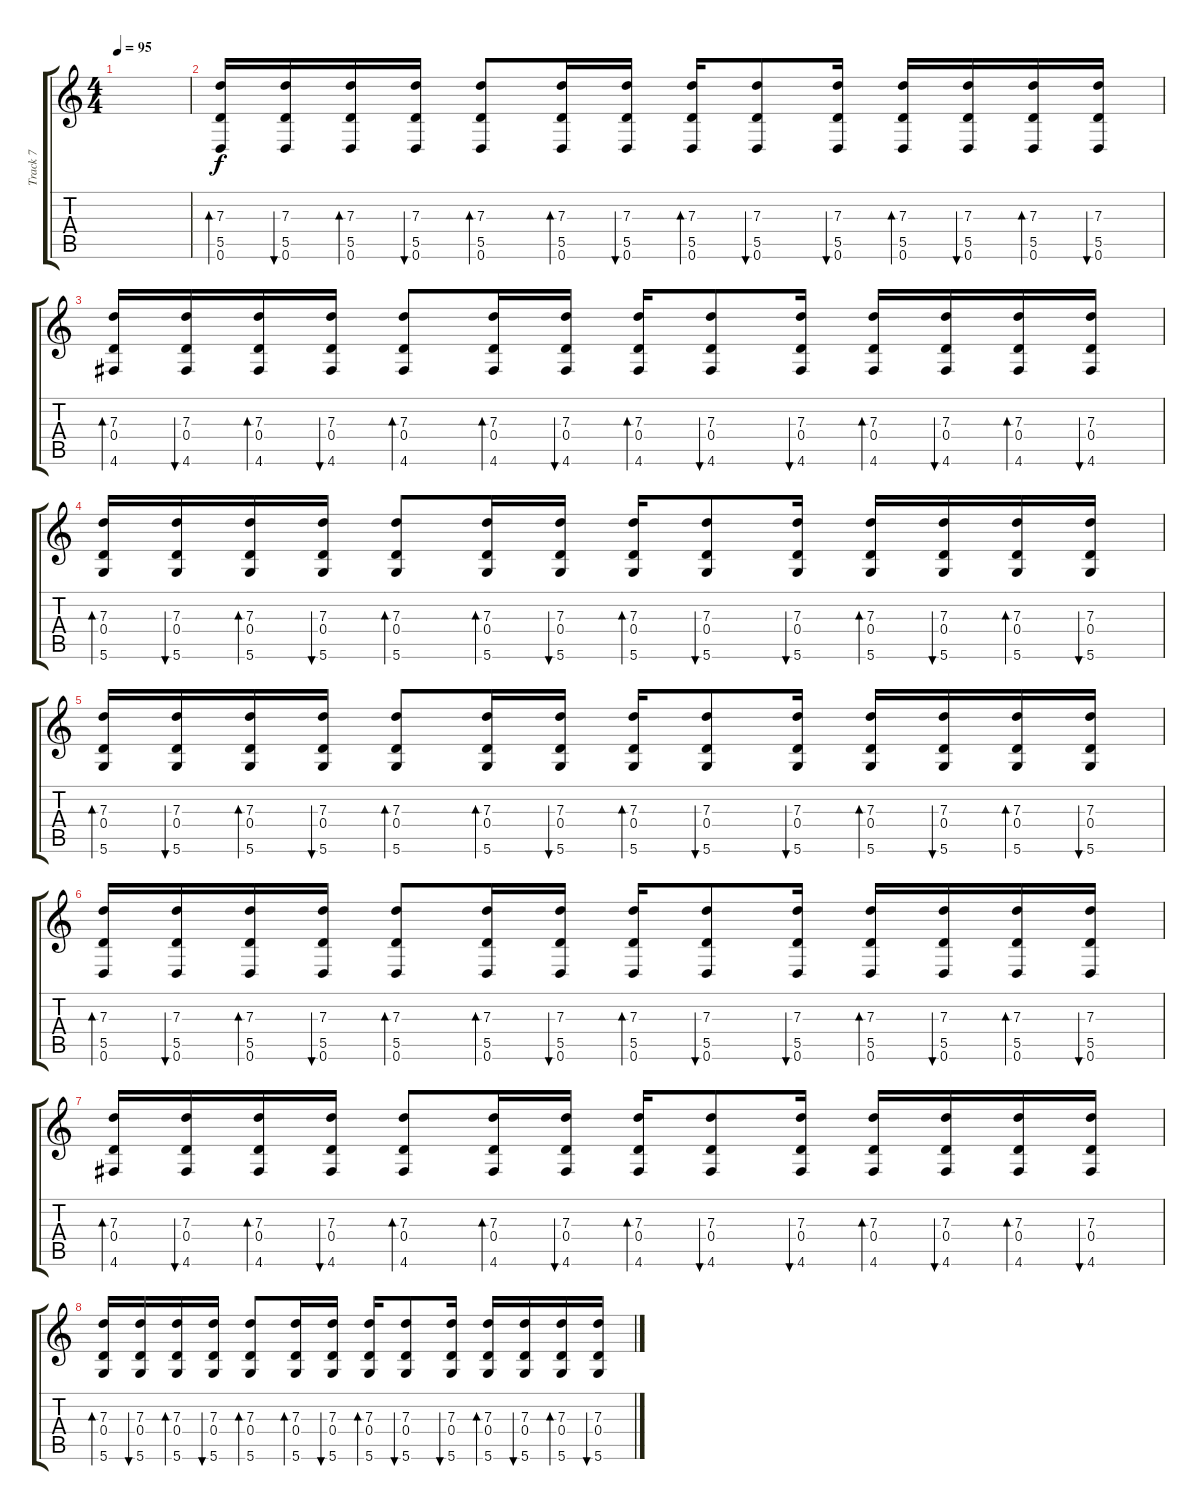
\track ("Track 7" "Track 7") {instrument electricguitarjazz}
\staff {score tabs}
\tuning (E4 B3 G3 D3 A2 D2) {hide}
\ts (4 4)
\tempo 95
\clef g2
\ks c
|
(7.3 5.5 0.6).16{bd 60} (7.3 5.5 0.6).16{bu 60} (7.3 5.5 0.6).16{bd 60} (7.3 5.5 0.6).16{bu 60} (7.3 5.5 0.6).8{bd 60} (7.3 5.5 0.6).16{bd 60} (7.3 5.5 0.6).16{bu 60} (7.3 5.5 0.6).16{bd 60} (7.3 5.5 0.6).8{bu 60} (7.3 5.5 0.6).16{bu 60} (7.3 5.5 0.6).16{bd 60} (7.3 5.5 0.6).16{bu 60} (7.3 5.5 0.6).16{bd 60} (7.3 5.5 0.6).16{bu 60} |
(7.3 0.4 4.6).16{bd 60} (7.3 0.4 4.6).16{bu 60} (7.3 0.4 4.6).16{bd 60} (7.3 0.4 4.6).16{bu 60} (7.3 0.4 4.6).8{bd 60} (7.3 0.4 4.6).16{bd 60} (7.3 0.4 4.6).16{bu 60} (7.3 0.4 4.6).16{bd 60} (7.3 0.4 4.6).8{bu 60} (7.3 0.4 4.6).16{bu 60} (7.3 0.4 4.6).16{bd 60} (7.3 0.4 4.6).16{bu 60} (7.3 0.4 4.6).16{bd 60} (7.3 0.4 4.6).16{bu 60} |
(7.3 0.4 5.6).16{bd 60} (7.3 0.4 5.6).16{bu 60} (7.3 0.4 5.6).16{bd 60} (7.3 0.4 5.6).16{bu 60} (7.3 0.4 5.6).8{bd 60} (7.3 0.4 5.6).16{bd 60} (7.3 0.4 5.6).16{bu 60} (7.3 0.4 5.6).16{bd 60} (7.3 0.4 5.6).8{bu 60} (7.3 0.4 5.6).16{bu 60} (7.3 0.4 5.6).16{bd 60} (7.3 0.4 5.6).16{bu 60} (7.3 0.4 5.6).16{bd 60} (7.3 0.4 5.6).16{bu 60} |
(7.3 0.4 5.6).16{bd 60} (7.3 0.4 5.6).16{bu 60} (7.3 0.4 5.6).16{bd 60} (7.3 0.4 5.6).16{bu 60} (7.3 0.4 5.6).8{bd 60} (7.3 0.4 5.6).16{bd 60} (7.3 0.4 5.6).16{bu 60} (7.3 0.4 5.6).16{bd 60} (7.3 0.4 5.6).8{bu 60} (7.3 0.4 5.6).16{bu 60} (7.3 0.4 5.6).16{bd 60} (7.3 0.4 5.6).16{bu 60} (7.3 0.4 5.6).16{bd 60} (7.3 0.4 5.6).16{bu 60} |
(7.3 5.5 0.6).16{bd 60} (7.3 5.5 0.6).16{bu 60} (7.3 5.5 0.6).16{bd 60} (7.3 5.5 0.6).16{bu 60} (7.3 5.5 0.6).8{bd 60} (7.3 5.5 0.6).16{bd 60} (7.3 5.5 0.6).16{bu 60} (7.3 5.5 0.6).16{bd 60} (7.3 5.5 0.6).8{bu 60} (7.3 5.5 0.6).16{bu 60} (7.3 5.5 0.6).16{bd 60} (7.3 5.5 0.6).16{bu 60} (7.3 5.5 0.6).16{bd 60} (7.3 5.5 0.6).16{bu 60} |
(7.3 0.4 4.6).16{bd 60} (7.3 0.4 4.6).16{bu 60} (7.3 0.4 4.6).16{bd 60} (7.3 0.4 4.6).16{bu 60} (7.3 0.4 4.6).8{bd 60} (7.3 0.4 4.6).16{bd 60} (7.3 0.4 4.6).16{bu 60} (7.3 0.4 4.6).16{bd 60} (7.3 0.4 4.6).8{bu 60} (7.3 0.4 4.6).16{bu 60} (7.3 0.4 4.6).16{bd 60} (7.3 0.4 4.6).16{bu 60} (7.3 0.4 4.6).16{bd 60} (7.3 0.4 4.6).16{bu 60} |
(7.3 0.4 5.6).16{bd 60} (7.3 0.4 5.6).16{bu 60} (7.3 0.4 5.6).16{bd 60} (7.3 0.4 5.6).16{bu 60} (7.3 0.4 5.6).8{bd 60} (7.3 0.4 5.6).16{bd 60} (7.3 0.4 5.6).16{bu 60} (7.3 0.4 5.6).16{bd 60} (7.3 0.4 5.6).8{bu 60} (7.3 0.4 5.6).16{bu 60} (7.3 0.4 5.6).16{bd 60} (7.3 0.4 5.6).16{bu 60} (7.3 0.4 5.6).16{bd 60} (7.3 0.4 5.6).16{bu 60}
